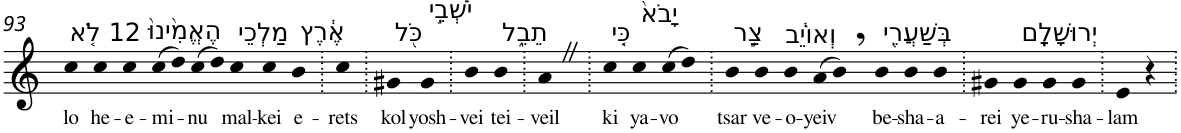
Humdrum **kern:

**kern	**text
*part1	*part1
*staff1	*staff1
*I"Piano	*
*I'Pno	*
!!LO:PB:g=z
*clefG2	*
*k[]	*
=93	=93
!LO:TX:a:t=12 לֹ֤א	!
!	!LO:LY:b
4cc	lo
!LO:TX:a:t=הֶאֱמִ֙ינוּ֙	!
!	!LO:LY:b
4cc	he-
!	!LO:LY:b
4cc	-e-
!	!LO:LY:b
(>8cc	-mi-
8dd)	.
!	!LO:LY:b
(>8cc	-nu
8dd)	.
!LO:TX:a:t=מַלְכֵי	!
!	!LO:LY:b
4cc	mal-
!	!LO:LY:b
4cc	-kei
!LO:TX:a:t=אֶ֔רֶץ	!
!	!LO:LY:b
4b	e-
=94.	=94.
!	!LO:LY:b
4cc	-rets
=95.	=95.
!LO:TX:a:t=כֹּ֖ל	!
!	!LO:LY:b
4g#X	kol
!LO:TX:a:t=יֹשְׁבֵ֣י	!
!	!LO:LY:b
4g#	yosh-
=96.	=96.
!	!LO:LY:b
4b	-vei
!LO:TX:a:t=תֵבֵ֑ל	!
!	!LO:LY:b
4b	tei-
=97.	=97.
!	!LO:LY:b
4aZ	-veil
=98.	=98.
!LO:TX:a:t=כִּ֤י	!
!	!LO:LY:b
4cc	ki
!LO:TX:a:t=יָבֹא֙	!
!	!LO:LY:b
4cc	ya-
!	!LO:LY:b
(>8cc	-vo
8dd)	.
=99.	=99.
!LO:TX:a:t=צַ֣ר	!
!	!LO:LY:b
4b	tsar
!LO:TX:a:t=וְאוֹיֵ֔ב	!
!	!LO:LY:b
4b	ve-
!	!LO:LY:b
4b	-o-
!	!LO:LY:b
(>8a	-yeiv
8b,)	.
!LO:TX:a:t=בְּשַׁעֲרֵ֖י	!
!	!LO:LY:b
4b	be-
!	!LO:LY:b
4b	-sha-
!	!LO:LY:b
4b	-a-
=100.	=100.
!	!LO:LY:b
4g#X	-rei
!LO:TX:a:t=יְרוּשָׁלִָֽם	!
!	!LO:LY:b
4g#	ye-
!	!LO:LY:b
4g#	-ru-
!	!LO:LY:b
4g#	-sha-
=101.	=101.
!	!LO:LY:b
4e	-lam
4r	.
=.	=.
*-	*-
